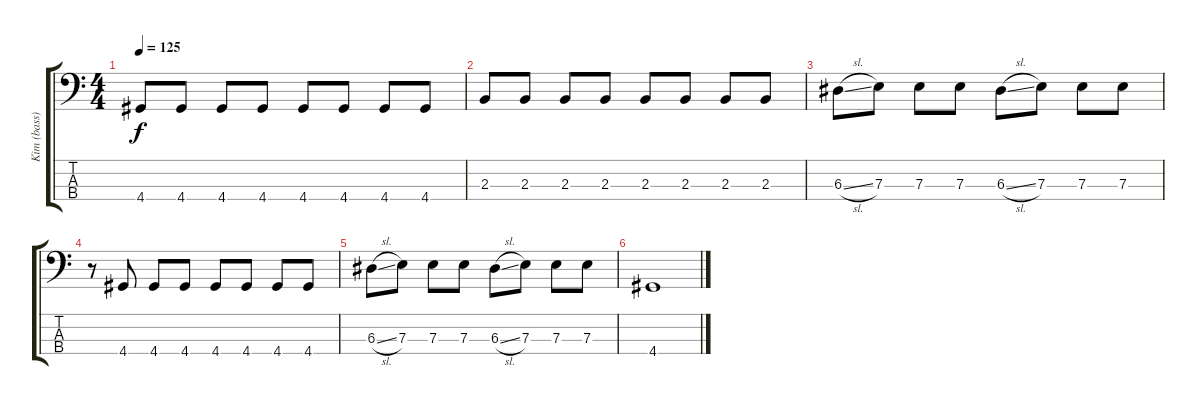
\track ("Kim (bass)" "Kim (bass)") {instrument electricbassfinger}
\staff {score tabs}
\tuning (G2 D2 A1 E1) {hide}
\ts (4 4)
\tempo 125
\clef f4
\ks c
4.4.8{dy f} 4.4.8 4.4.8 4.4.8 4.4.8 4.4.8 4.4.8 4.4.8 |
2.3.8 2.3.8 2.3.8 2.3.8 2.3.8 2.3.8 2.3.8 2.3.8 |
6.3{sl}.8 7.3.8 7.3.8 7.3.8 6.3{sl}.8 7.3.8 7.3.8 7.3.8 |
r.8 4.4.8 4.4.8 4.4.8 4.4.8 4.4.8 4.4.8 4.4.8 |
6.3{sl}.8 7.3.8 7.3.8 7.3.8 6.3{sl}.8 7.3.8 7.3.8 7.3.8 |
4.4.1
